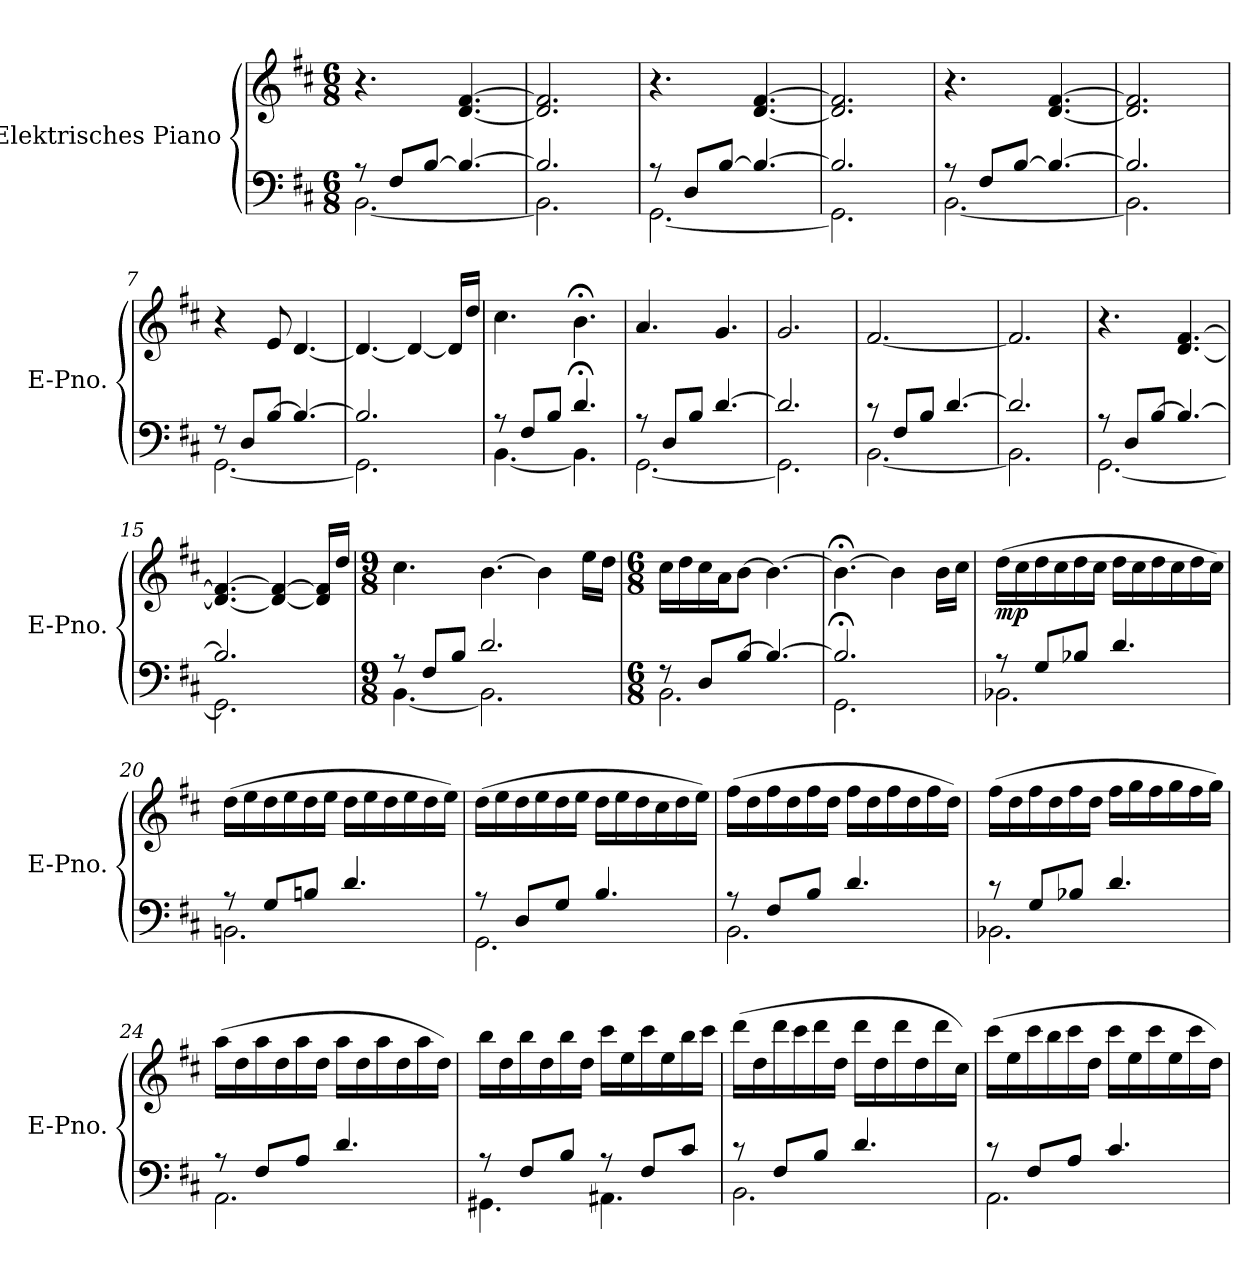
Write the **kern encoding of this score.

**kern	**kern	**dynam
*part1	*part1	*part1
*staff2	*staff1	*staff1/2
*I"Elektrisches Piano	*	*
*I'E-Pno.	*	*
*clefF4	*clefG2	*
*k[f#c#]	*k[f#c#]	*
*M6/8	*M6/8	*
*MM80	*MM80	*
=1	=1	=1
*^	*	*
8r	[2.BB\	4.r	.
8F#/L	.	.	.
[8B/J	.	.	.
4.B/_	.	[4.d/ [4.f#/	.
=2	=2	=2	=2
2.B/]	2.BB\]	2.d/] 2.f#/]	.
=3	=3	=3	=3
8r	[2.GG\	4.r	.
8D/L	.	.	.
[8B/J	.	.	.
4.B/_	.	[4.d/ [4.f#/	.
=4	=4	=4	=4
2.B/]	2.GG\]	2.d/] 2.f#/]	.
=5	=5	=5	=5
8r	[2.BB\	4.r	.
8F#/L	.	.	.
[8B/J	.	.	.
4.B/_	.	[4.d/ [4.f#/	.
=6	=6	=6	=6
2.B/]	2.BB\]	2.d/] 2.f#/]	.
=7	=7	=7	=7
8r	[2.GG\	4r	.
8D/L	.	.	.
[8B/J	.	8e/	.
4.B/_	.	[4.d/	.
=8	=8	=8	=8
2.B/]	2.GG\]	4.d/_	.
.	.	4d/_	.
.	.	16d/LL]	.
.	.	16dd/JJ	.
!!LO:LB:g=z
=9	=9	=9	=9
8r	[4.BB\	4.cc#\	.
8F#/L	.	.	.
8B/J	.	.	.
4.d;</	4.BB\]	4.b;<\	.
=10	=10	=10	=10
8r	[2.GG\	4.a/	.
8D/L	.	.	.
8B/J	.	.	.
[4.d/	.	4.g/	.
=11	=11	=11	=11
2.d/]	2.GG\]	2.g/	.
=12	=12	=12	=12
8r	[2.BB\	[2.f#/	.
8F#/L	.	.	.
8B/J	.	.	.
[4.d/	.	.	.
=13	=13	=13	=13
2.d/]	2.BB\]	2.f#/]	.
=14	=14	=14	=14
8r	[2.GG\	4.r	.
8D/L	.	.	.
[8B/J	.	.	.
4.B/_	.	[4.d/ [4.f#/	.
=15	=15	=15	=15
2.B/]	2.GG\]	4.d/_ 4.f#/_	.
.	.	4d/_ 4f#/_	.
.	.	16d/] 16f#/]LL	.
.	.	16dd/JJ	.
!!LO:LB:g=z
=16	=16	=16	=16
*M9/8	*	*M9/8	*
8r	[4.BB\	4.cc#\	.
8F#/L	.	.	.
8B/J	.	.	.
2.d/	2.BB\]	[4.b\	.
.	.	4b\]	.
.	.	16ee\LL	.
.	.	16dd\JJ	.
=17	=17	=17	=17
*M6/8	*	*M6/8	*
8r	2.BB\	16cc#\LL	.
.	.	16dd\	.
8D/L	.	16cc#\	.
.	.	16a\J	.
[8B/J	.	[8b\J	.
4.B/_	.	4.b\_	.
=18	=18	=18	=18
2.B;</]	2.GG\	4.b;<\_	.
.	.	4b\]	.
.	.	16b\LL	.
.	.	16cc#\JJ	.
!!LO:LB:g=z
=19	=19	=19	=19
!	!	!	!LO:DY:b
8r	2.BB-X\	(>16dd\LL	mp
.	.	16cc#\	.
8G/L	.	16dd\	.
.	.	16cc#\	.
8B-X/J	.	16dd\	.
.	.	16cc#\JJ	.
4.d/	.	16dd\LL	.
.	.	16cc#\	.
.	.	16dd\	.
.	.	16cc#\	.
.	.	16dd\	.
.	.	16cc#\JJ)	.
=20	=20	=20	=20
8r	2.BBn\	(>16dd\LL	.
.	.	16ee\	.
8G/L	.	16dd\	.
.	.	16ee\	.
8Bn/J	.	16dd\	.
.	.	16ee\JJ	.
4.d/	.	16dd\LL	.
.	.	16ee\	.
.	.	16dd\	.
.	.	16ee\	.
.	.	16dd\	.
.	.	16ee\JJ)	.
=21	=21	=21	=21
8r	2.GG\	(>16dd\LL	.
.	.	16ee\	.
8D/L	.	16dd\	.
.	.	16ee\	.
8G/J	.	16dd\	.
.	.	16ee\JJ	.
4.B/	.	16dd\LL	.
.	.	16ee\	.
.	.	16dd\	.
.	.	16cc#\	.
.	.	16dd\	.
.	.	16ee\JJ)	.
!!LO:LB:g=z
=22	=22	=22	=22
8r	2.BB\	(>16ff#\LL	.
.	.	16dd\	.
8F#/L	.	16ff#\	.
.	.	16dd\	.
8B/J	.	16ff#\	.
.	.	16dd\JJ	.
4.d/	.	16ff#\LL	.
.	.	16dd\	.
.	.	16ff#\	.
.	.	16dd\	.
.	.	16ff#\	.
.	.	16dd\JJ)	.
=23	=23	=23	=23
8r	2.BB-X\	(>16ff#\LL	.
.	.	16dd\	.
8G/L	.	16ff#\	.
.	.	16dd\	.
8B-X/J	.	16ff#\	.
.	.	16dd\JJ	.
4.d/	.	16ff#\LL	.
.	.	16gg\	.
.	.	16ff#\	.
.	.	16gg\	.
.	.	16ff#\	.
.	.	16gg\JJ)	.
=24	=24	=24	=24
8r	2.AA\	(>16aa\LL	.
.	.	16dd\	.
8F#/L	.	16aa\	.
.	.	16dd\	.
8A/J	.	16aa\	.
.	.	16dd\JJ	.
4.d/	.	16aa\LL	.
.	.	16dd\	.
.	.	16aa\	.
.	.	16dd\	.
.	.	16aa\	.
.	.	16dd\JJ)	.
!!LO:PB:g=z
=25	=25	=25	=25
8r	4.GG#X\	16bb\LL	.
.	.	16dd\	.
8F#/L	.	16bb\	.
.	.	16dd\	.
8B/J	.	16bb\	.
.	.	16dd\JJ	.
8r	4.AA#X\	16ccc#\LL	.
.	.	16ee\	.
8F#/L	.	16ccc#\	.
.	.	16ee\	.
8c#/J	.	16bb\	.
.	.	16ccc#\JJ	.
=26	=26	=26	=26
8r	2.BB\	(>16ddd\LL	.
.	.	16dd\	.
8F#/L	.	16ddd\	.
.	.	16ccc#\	.
8B/J	.	16ddd\	.
.	.	16dd\JJ	.
4.d/	.	16ddd\LL	.
.	.	16dd\	.
.	.	16ddd\	.
.	.	16dd\	.
.	.	16ddd\	.
.	.	16cc#\JJ)	.
=27	=27	=27	=27
8r	2.AA\	(>16ccc#\LL	.
.	.	16ee\	.
8F#/L	.	16ccc#\	.
.	.	16bb\	.
8A/J	.	16ccc#\	.
.	.	16dd\JJ	.
4.c#/	.	16ccc#\LL	.
.	.	16ee\	.
.	.	16ccc#\	.
.	.	16ee\	.
.	.	16ccc#\	.
.	.	16dd\JJ)	.
*v	*v	*	*
=	=	=
*-	*-	*-
